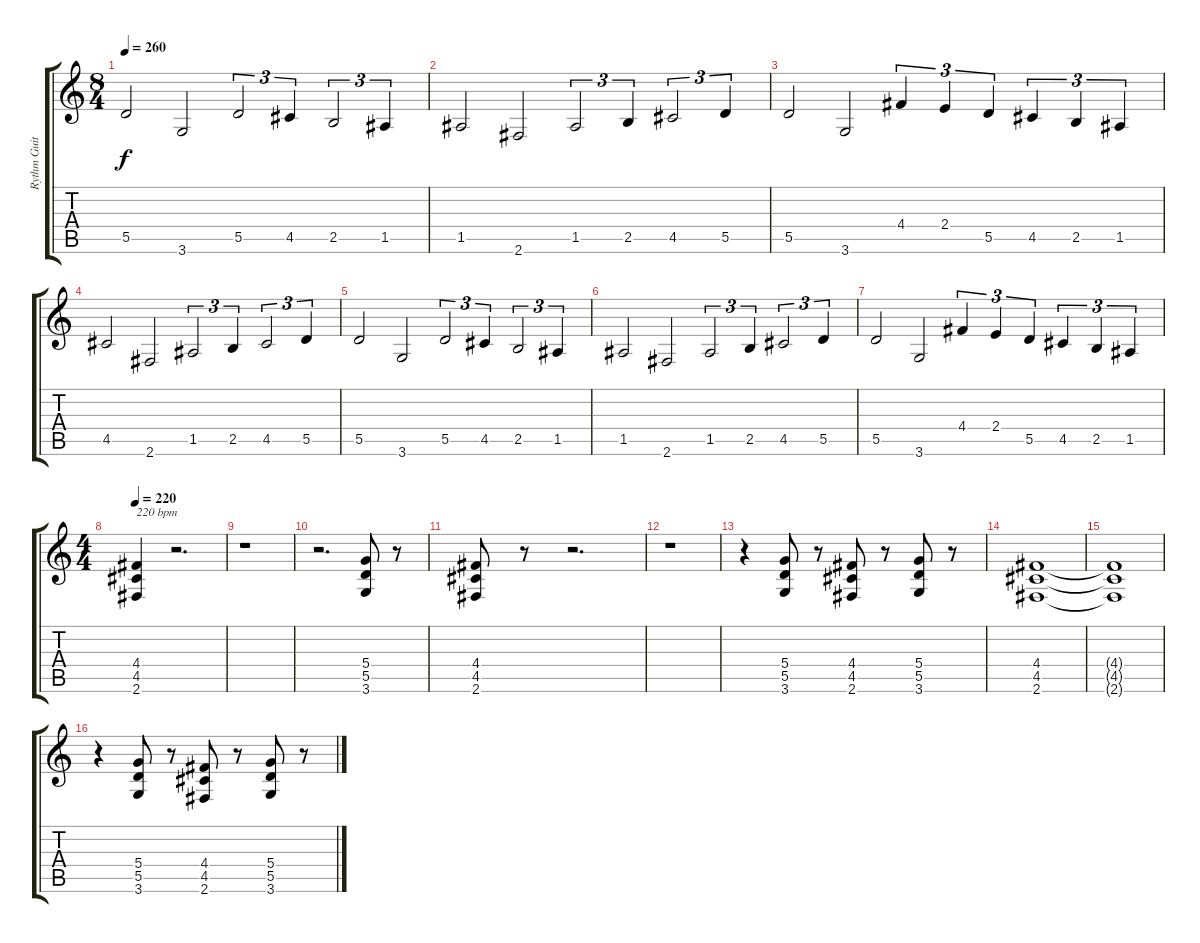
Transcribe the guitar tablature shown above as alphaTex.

\track ("Rythm Guitar - > Silenoz" "Rythm Guit") {instrument distortionguitar}
\staff {score tabs}
\tuning (E4 B3 G3 D3 A2 E2) {hide}
\ts (8 4)
\tempo 260
\clef g2
\ks c
5.5.2{dy f} 3.6.2 5.5.2{tu (3 2)} 4.5.4{tu (3 2)} 2.5.2{tu (3 2)} 1.5.4{tu (3 2)} |
1.5.2 2.6.2 1.5.2{tu (3 2)} 2.5.4{tu (3 2)} 4.5.2{tu (3 2)} 5.5.4{tu (3 2)} |
5.5.2 3.6.2 4.4.4{tu (3 2)} 2.4.4{tu (3 2)} 5.5.4{tu (3 2)} 4.5.4{tu (3 2)} 2.5.4{tu (3 2)} 1.5.4{tu (3 2)} |
4.5.2 2.6.2 1.5.2{tu (3 2)} 2.5.4{tu (3 2)} 4.5.2{tu (3 2)} 5.5.4{tu (3 2)} |
5.5.2 3.6.2 5.5.2{tu (3 2)} 4.5.4{tu (3 2)} 2.5.2{tu (3 2)} 1.5.4{tu (3 2)} |
1.5.2 2.6.2 1.5.2{tu (3 2)} 2.5.4{tu (3 2)} 4.5.2{tu (3 2)} 5.5.4{tu (3 2)} |
5.5.2 3.6.2 4.4.4{tu (3 2)} 2.4.4{tu (3 2)} 5.5.4{tu (3 2)} 4.5.4{tu (3 2)} 2.5.4{tu (3 2)} 1.5.4{tu (3 2)} |
\ts (4 4)
\tempo 220
(4.4 4.5 2.6).4{txt "220 bpm"} r.2{d} |
r.1 |
r.2{d} (5.4 5.5 3.6).8 r.8 |
(4.4 4.5 2.6).8 r.8 r.2{d} |
r.1 |
r.4 (5.4 5.5 3.6).8 r.8 (4.4 4.5 2.6).8 r.8 (5.4 5.5 3.6).8 r.8 |
(4.4 4.5 2.6).1 |
(4.4{t} 4.5{t} 2.6{t}).1 |
r.4 (5.4 5.5 3.6).8 r.8 (4.4 4.5 2.6).8 r.8 (5.4 5.5 3.6).8 r.8
